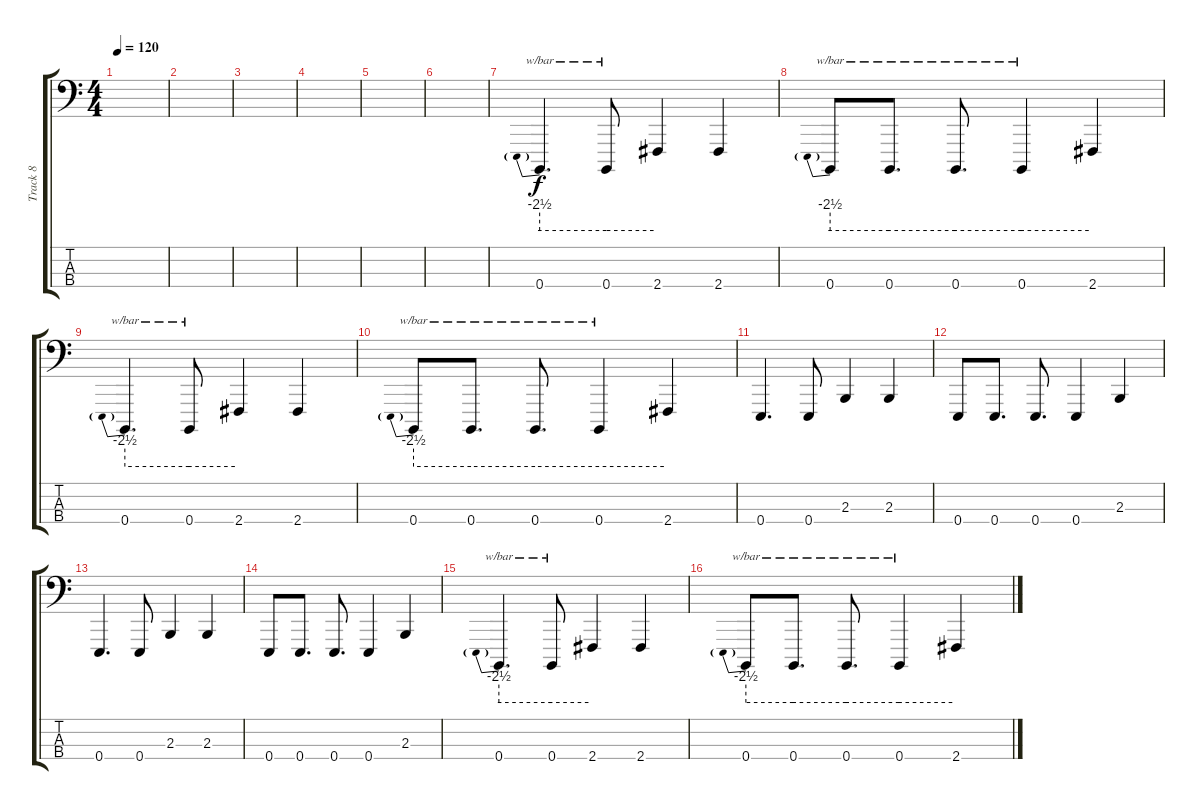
\track ("Track 8" "Track 8") {instrument lead8bassandlead}
\staff {score tabs}
\tuning (G2 D2 A1 E1) {hide}
\ts (4 4)
\tempo 120
\clef f4
\ks c
|
|
|
|
|
|
0.4.4{d tbe (predive default 0 -10 60 -10)} 0.4.8{tbe (hold default 0 -10 60 -10)} 2.4.4 2.4.4 |
0.4.8{tbe (predive default 0 -10 60 -10)} 0.4.8{d tbe (hold default 0 -10 60 -10)} 0.4.8{d tbe (hold default 0 -10 60 -10)} 0.4.4{tbe (hold default 0 -10 60 -10)} 2.4.4 |
0.4.4{d tbe (predive default 0 -10 60 -10)} 0.4.8{tbe (hold default 0 -10 60 -10)} 2.4.4 2.4.4 |
0.4.8{tbe (predive default 0 -10 60 -10)} 0.4.8{d tbe (hold default 0 -10 60 -10)} 0.4.8{d tbe (hold default 0 -10 60 -10)} 0.4.4{tbe (hold default 0 -10 60 -10)} 2.4.4 |
0.4.4{d} 0.4.8 2.3.4 2.3.4 |
0.4.8 0.4.8{d} 0.4.8{d} 0.4.4 2.3.4 |
0.4.4{d} 0.4.8 2.3.4 2.3.4 |
0.4.8 0.4.8{d} 0.4.8{d} 0.4.4 2.3.4 |
0.4.4{d tbe (predive default 0 -10 60 -10)} 0.4.8{tbe (hold default 0 -10 60 -10)} 2.4.4 2.4.4 |
0.4.8{tbe (predive default 0 -10 60 -10)} 0.4.8{d tbe (hold default 0 -10 60 -10)} 0.4.8{d tbe (hold default 0 -10 60 -10)} 0.4.4{tbe (hold default 0 -10 60 -10)} 2.4.4
